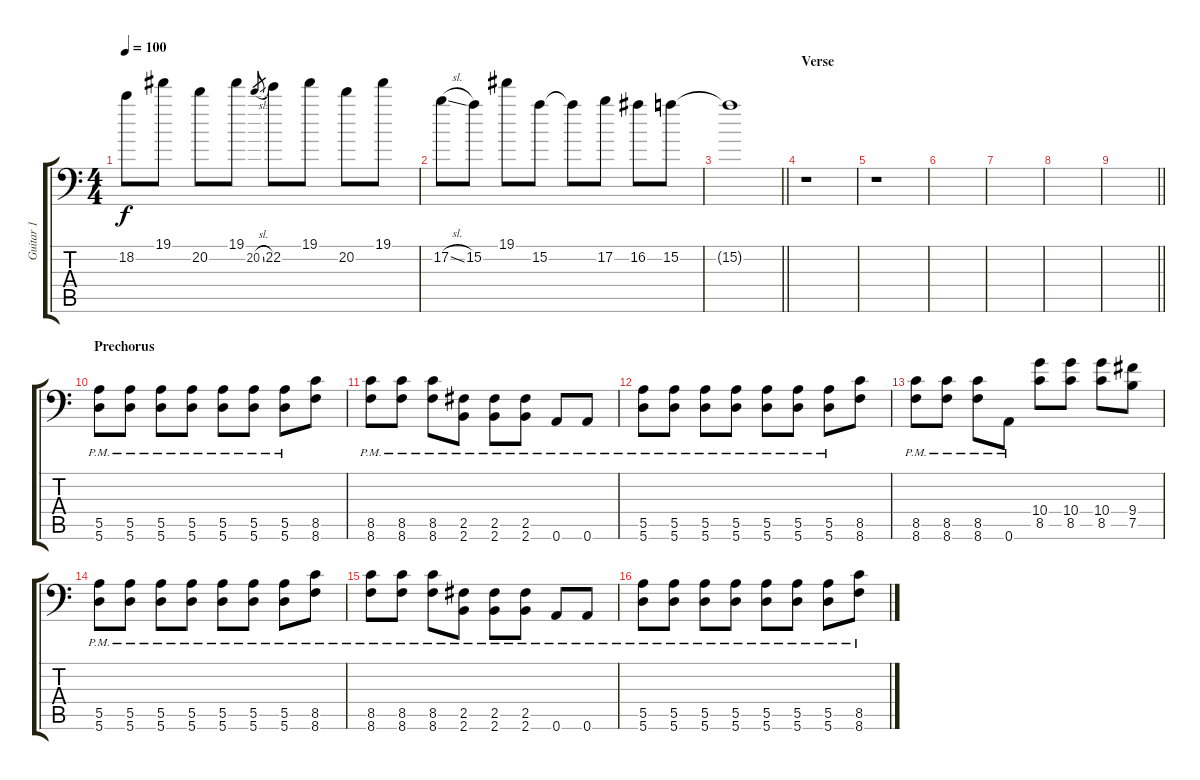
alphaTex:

\track ("Guitar 1 " "Guitar 1 ") {instrument distortionguitar}
\staff {score tabs}
\tuning (B3 Gb3 D3 A2 E2 A1) {hide}
\ts (4 4)
\tempo 100
\clef f4
\ks c
18.2.8{dy f} 19.1.8 20.2.8 19.1.8 20.2{sl}.8{gr} 22.2.8 19.1.8 20.2.8 19.1.8 |
17.2{sl}.8 15.2.8 19.1.8 15.2.8 15.2{t}.8 17.2.8 16.2.8 15.2.8 |
\barLineRight lightlight
15.2{t}.1 |
\section ("" "Verse")
r.1 |
r.1 |
|
|
|
\barLineRight lightlight
|
\section ("" "Prechorus")
(5.5{pm} 5.6{pm}).8 (5.5{pm} 5.6{pm}).8 (5.5{pm} 5.6{pm}).8 (5.5{pm} 5.6{pm}).8 (5.5{pm} 5.6{pm}).8 (5.5{pm} 5.6{pm}).8 (5.5{pm} 5.6{pm}).8 (8.5 8.6).8 |
(8.5{pm} 8.6{pm}).8 (8.5{pm} 8.6{pm}).8 (8.5{pm} 8.6{pm}).8 (2.5{pm} 2.6{pm}).8 (2.5{pm} 2.6{pm}).8 (2.5{pm} 2.6{pm}).8 0.6{pm}.8 0.6{pm}.8 |
(5.5{pm} 5.6{pm}).8 (5.5{pm} 5.6{pm}).8 (5.5{pm} 5.6{pm}).8 (5.5{pm} 5.6{pm}).8 (5.5{pm} 5.6{pm}).8 (5.5{pm} 5.6{pm}).8 (5.5{pm} 5.6{pm}).8 (8.5 8.6).8 |
(8.5{pm} 8.6{pm}).8 (8.5{pm} 8.6{pm}).8 (8.5{pm} 8.6{pm}).8 0.6{pm}.8 (10.4 8.5).8 (10.4 8.5).8 (10.4 8.5).8 (9.4 7.5).8 |
(5.5{pm} 5.6{pm}).8 (5.5{pm} 5.6{pm}).8 (5.5{pm} 5.6{pm}).8 (5.5{pm} 5.6{pm}).8 (5.5{pm} 5.6{pm}).8 (5.5{pm} 5.6{pm}).8 (5.5{pm} 5.6{pm}).8 (8.5{pm} 8.6{pm}).8 |
(8.5{pm} 8.6{pm}).8 (8.5{pm} 8.6{pm}).8 (8.5{pm} 8.6{pm}).8 (2.5{pm} 2.6{pm}).8 (2.5{pm} 2.6{pm}).8 (2.5{pm} 2.6{pm}).8 0.6{pm}.8 0.6{pm}.8 |
(5.5{pm} 5.6{pm}).8 (5.5{pm} 5.6{pm}).8 (5.5{pm} 5.6{pm}).8 (5.5{pm} 5.6{pm}).8 (5.5{pm} 5.6{pm}).8 (5.5{pm} 5.6{pm}).8 (5.5{pm} 5.6{pm}).8 (8.5{pm} 8.6{pm}).8
